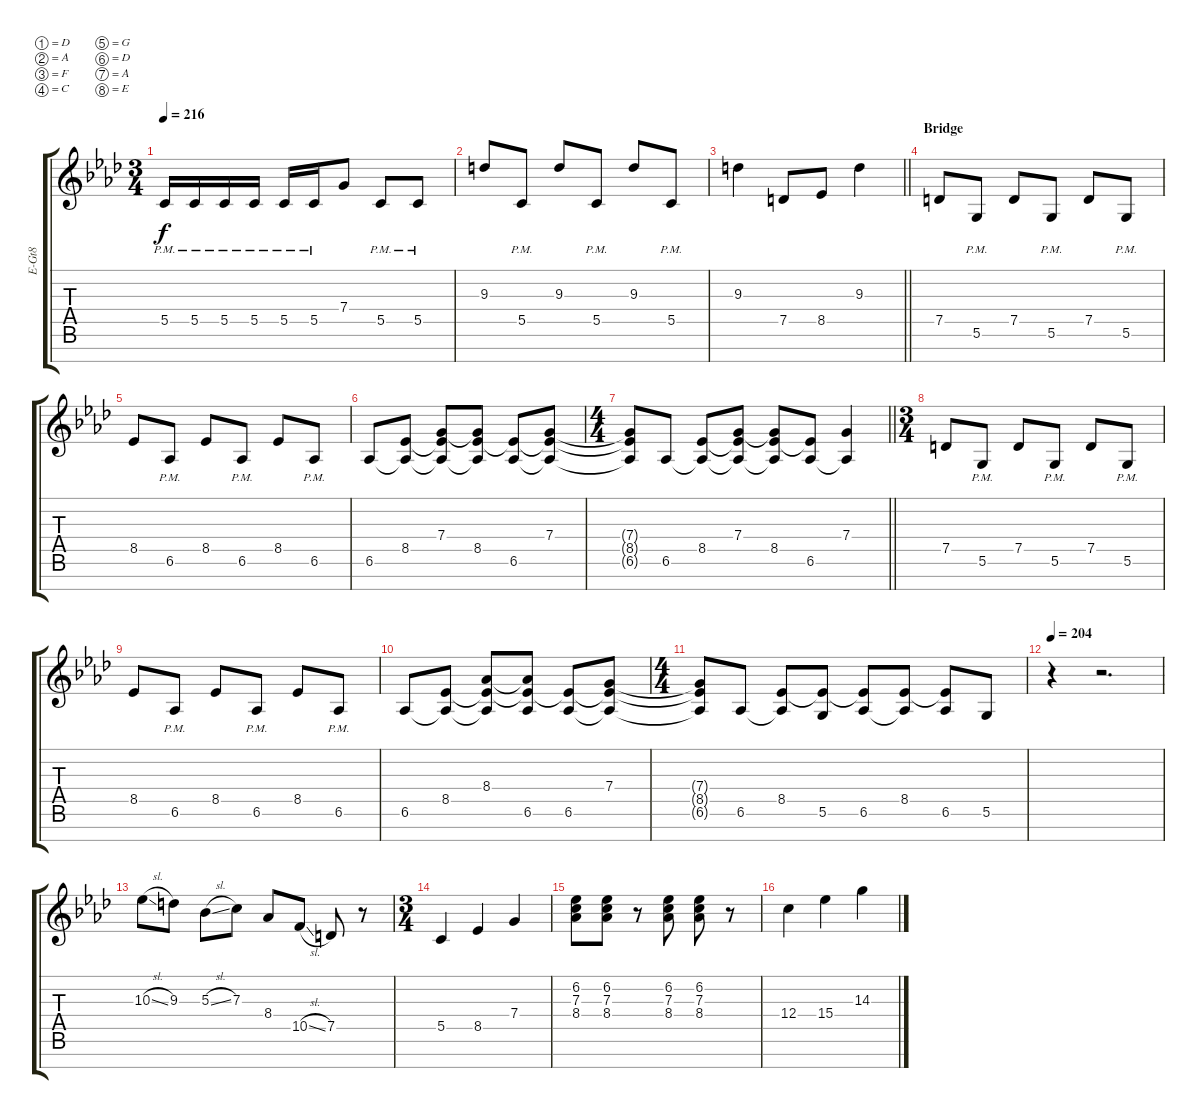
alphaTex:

\bracketExtendMode groupsimilarinstruments
\otherSystemsTrackNameOrientation horizontal
\track ("Kevin Chartré" "E-Gt8") {instrument distortionguitar}
\staff {score tabs}
\tuning (D4 A3 F3 C3 G2 D2 A1 E1)
\ts (3 4)
\tempo 216
\clef g2
\ks ab
5.5{pm acc forcenatural}.16{dy f beam Up} 5.5{pm acc forcenatural}.16{beam Up} 5.5{pm acc forcenatural}.16{beam Up} 5.5{pm acc forcenatural}.16{beam Up} 5.5{pm acc forcenatural}.16{beam Up} 5.5{pm acc forcenatural}.16{beam Up} 7.4{acc forcenatural}.8{beam Up} 5.5{pm acc forcenatural}.8{beam Up} 5.5{pm acc forcenatural}.8{beam Up} |
9.3{acc forcenatural}.8{beam Up} 5.5{pm acc forcenatural}.8{beam Up} 9.3{acc forcenatural}.8{beam Up} 5.5{pm acc forcenatural}.8{beam Up} 9.3{acc forcenatural}.8{beam Up} 5.5{pm acc forcenatural}.8{beam Up} |
\barLineRight lightlight
9.3{acc forcenatural}.4{beam Down} 7.5{acc forcenatural}.8{beam Up} 8.5{acc forcenatural}.8{beam Up} 9.3{acc forcenatural}.4{beam Down} |
\section ("" "Bridge")
7.5{acc forcenatural}.8{beam Up} 5.6{pm acc forcenatural}.8{beam Up} 7.5{acc forcenatural}.8{beam Up} 5.6{pm acc forcenatural}.8{beam Up} 7.5{acc forcenatural}.8{beam Up} 5.6{pm acc forcenatural}.8{beam Up} |
8.5{acc forcenatural}.8{beam Up} 6.6{pm acc b}.8{beam Up} 8.5{acc forcenatural}.8{beam Up} 6.6{pm acc b}.8{beam Up} 8.5{acc forcenatural}.8{beam Up} 6.6{pm acc b}.8{beam Up} |
6.6{acc b}.8{beam Up} (8.5{acc forcenatural} 6.6{t acc b}).8{beam Up} (7.4{acc forcenatural} 8.5{t acc forcenatural} 6.6{t acc b}).8{beam Up} (7.4{t acc forcenatural} 8.5{acc forcenatural} 6.6{t acc b}).8{beam Up} (8.5{t acc forcenatural} 6.6{acc b}).8{beam Up} (7.4{acc forcenatural} 6.6{t acc b} 8.5{t acc forcenatural}).8{beam Up} |
\ts (4 4)
\beaming (8 2 2 2 2)
\barLineRight lightlight
(7.4{t acc forcenatural} 8.5{t acc forcenatural} 6.6{t acc b}).8{beam Up} 6.6{acc b}.8{beam Up} (8.5{acc forcenatural} 6.6{t acc b}).8{beam Up} (7.4{acc forcenatural} 8.5{t acc forcenatural} 6.6{t acc b}).8{beam Up} (7.4{t acc forcenatural} 8.5{acc forcenatural} 6.6{t acc b}).8{beam Up} (8.5{t acc forcenatural} 6.6{acc b}).8{beam Up} (7.4{acc forcenatural} 6.6{t acc b}).4{beam Up} |
\ts (3 4)
\beaming (8 2 2 2 2)
7.5{acc forcenatural}.8{beam Up} 5.6{pm acc forcenatural}.8{beam Up} 7.5{acc forcenatural}.8{beam Up} 5.6{pm acc forcenatural}.8{beam Up} 7.5{acc forcenatural}.8{beam Up} 5.6{pm acc forcenatural}.8{beam Up} |
8.5{acc forcenatural}.8{beam Up} 6.6{pm acc b}.8{beam Up} 8.5{acc forcenatural}.8{beam Up} 6.6{pm acc b}.8{beam Up} 8.5{acc forcenatural}.8{beam Up} 6.6{pm acc b}.8{beam Up} |
6.6{acc b}.8{beam Up} (8.5{acc forcenatural} 6.6{t acc b}).8{beam Up} (8.4{acc b} 8.5{t acc forcenatural} 6.6{t acc b}).8{beam Up} (8.4{t acc b} 6.6{acc b} 8.5{t acc forcenatural}).8{beam Up} (6.6{acc b} 8.5{t acc forcenatural}).8{beam Up} (7.4{acc forcenatural} 6.6{t acc b} 8.5{t acc forcenatural}).8{beam Up} |
\ts (4 4)
\beaming (8 2 2 2 2)
(7.4{t acc forcenatural} 8.5{t acc forcenatural} 6.6{t acc b}).8{beam Up} 6.6{acc b}.8{beam Up} (8.5{acc forcenatural} 6.6{t acc b}).8{beam Up} (8.5{t acc forcenatural} 5.6{acc forcenatural}).8{beam Up} (8.5{t acc forcenatural} 6.6{acc b}).8{beam Up} (8.5{acc forcenatural} 6.6{t acc b}).8{beam Up} (8.5{t acc forcenatural} 6.6{acc b}).8{beam Up} 5.6{acc forcenatural}.8{beam Up} |
\tempo 204
r.4{beam Down} r.2{d beam Down} |
10.3{sl acc forcenatural}.8{beam Down} 9.3{acc forcenatural}.8{beam Down} 5.3{sl acc forcenatural}.8{beam Down} 7.3{acc forcenatural}.8{beam Down} 8.4{acc b}.8{beam Up} 10.5{sl acc forcenatural}.8{beam Up} 7.5{acc forcenatural}.8{beam Up} r.8{beam Up} |
\ts (3 4)
\beaming (8 2 2 2)
5.5{acc forcenatural}.4{beam Up} 8.5{acc forcenatural}.4{beam Up} 7.4{acc forcenatural}.4{beam Up} |
\beaming (8 2 2 2 2)
(6.2{acc forcenatural} 7.3{acc forcenatural} 8.4{acc b}).8{beam Down} (6.2{acc forcenatural} 7.3{acc forcenatural} 8.4{acc b}).8{beam Down} r.8{beam Down} (6.2{acc forcenatural} 7.3{acc forcenatural} 8.4{acc b}).8{beam Down} (6.2{acc forcenatural} 7.3{acc forcenatural} 8.4{acc b}).8{beam Down} r.8{beam Down} |
12.4{acc forcenatural}.4{beam Down} 15.4{acc forcenatural}.4{beam Down} 14.3{acc forcenatural}.4{beam Down}
